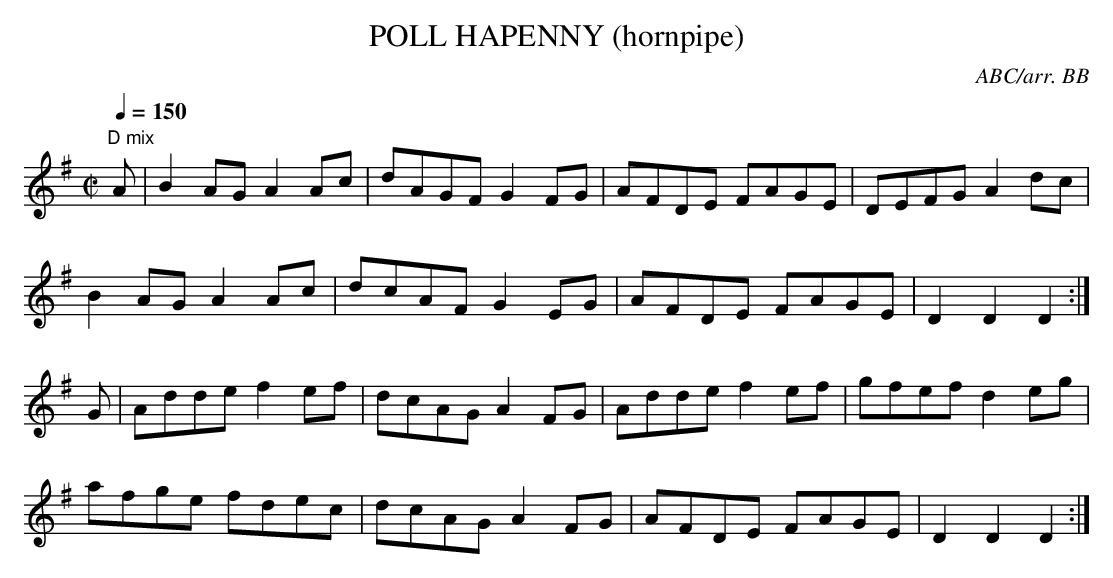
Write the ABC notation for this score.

X:1
T:POLL HAPENNY (hornpipe)
C:ABC/arr. BB
C naturals. If you want to hear what the original sounds
like, replace the G with D in the K: field.
M:C|
L:1/8
Q:1/4=150
K:G
"D mix"
A|B2AG A2Ac|dAGF G2FG|AFDE FAGE|DEFG A2dc|
B2AG A2Ac|dcAF G2EG|AFDE FAGE|D2D2 D2 :|
G|Adde f2ef|dcAG A2FG|Adde f2ef|gfef d2eg|
afge fdec|dcAG A2FG|AFDE FAGE|D2D2 D2 :|
